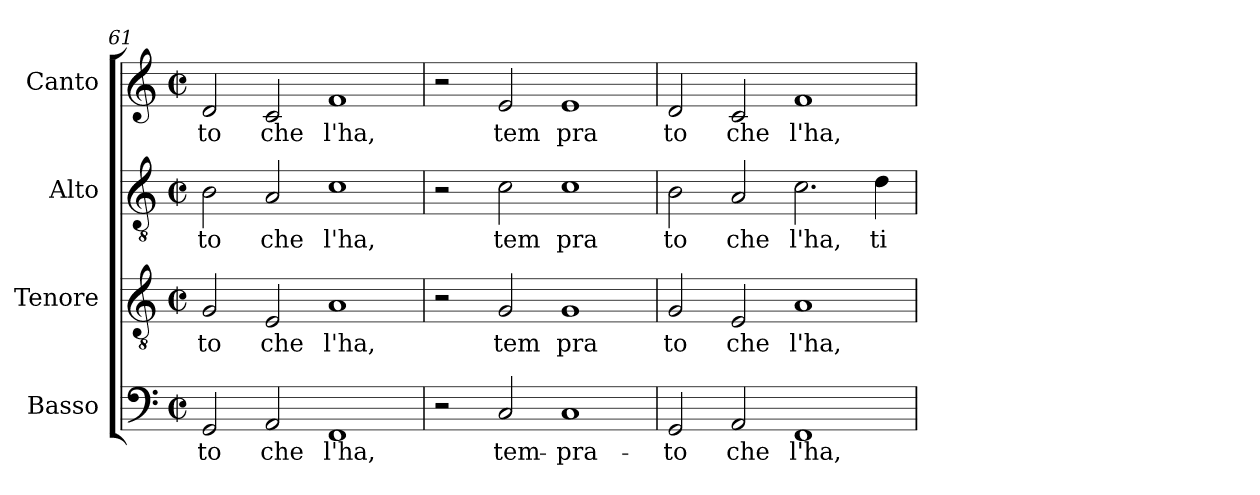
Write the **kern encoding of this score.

**kern	**text	**kern	**text	**kern	**text	**kern	**text
*part4	*part4	*part3	*part3	*part2	*part2	*part1	*part1
*staff4	*staff4	*staff3	*staff3	*staff2	*staff2	*staff1	*staff1
*I"Basso	*	*I"Tenore	*	*I"Alto	*	*I"Canto	*
*I'Basso	*	*I'Tenore	*	*I'Alto	*	*I'Canto	*
*clefF4	*	*clefGv2	*	*clefGv2	*	*clefG2	*
*k[]	*	*k[]	*	*k[]	*	*k[]	*
*C:	*	*C:	*	*C:	*	*C:	*
*M2/2	*	*M2/2	*	*M2/2	*	*M2/2	*
*met(c|)	*	*met(c|)	*	*met(c|)	*	*met(c|)	*
=61	=61	=61	=61	=61	=61	=61	=61
!	!LO:LY:b:cj	!	!LO:LY:b:cj	!	!LO:LY:b:cj	!	!LO:LY:b:cj
2GG/	to	2G/	to	2B\	to	2d/	-to
!	!LO:LY:b:cj	!	!LO:LY:b:cj	!	!LO:LY:b:cj	!	!LO:LY:b:cj
2AA/	che	2E/	che	2A/	che	2c/	che
!	!LO:LY:b:cj	!	!LO:LY:b:cj	!	!LO:LY:b:cj	!	!LO:LY:b:cj
1FF	l'ha,	1A	l'ha,	1c	l'ha,	1f	l'ha,
!!LO:LB:g=z
=62	=62	=62	=62	=62	=62	=62	=62
2r	.	2r	.	2r	.	2r	.
!	!LO:LY:b:cj	!	!LO:LY:b:cj	!	!LO:LY:b:cj	!	!LO:LY:b:cj
2C/	tem-	2G/	tem	2c\	tem	2e/	tem
!	!LO:LY:b:cj	!	!LO:LY:b:cj	!	!LO:LY:b:cj	!	!LO:LY:b:cj
1C	-pra-	1G	pra	1c	pra	1e	pra
=63	=63	=63	=63	=63	=63	=63	=63
!	!LO:LY:b:cj	!	!LO:LY:b:cj	!	!LO:LY:b:cj	!	!LO:LY:b:cj
2GG/	-to	2G/	to	2B\	to	2d/	to
!	!LO:LY:b:cj	!	!LO:LY:b:cj	!	!LO:LY:b:cj	!	!LO:LY:b:cj
2AA/	che	2E/	che	2A/	che	2c/	che
!	!LO:LY:b:cj	!	!LO:LY:b:cj	!	!LO:LY:b:cj	!	!LO:LY:b:cj
1FF	l'ha,	1A	l'ha,	2.c\	l'ha,	1f	l'ha,
!	!	!	!	!	!LO:LY:b:cj	!	!
.	.	.	.	4d\	ti	.	.
=	=	=	=	=	=	=	=
*-	*-	*-	*-	*-	*-	*-	*-
